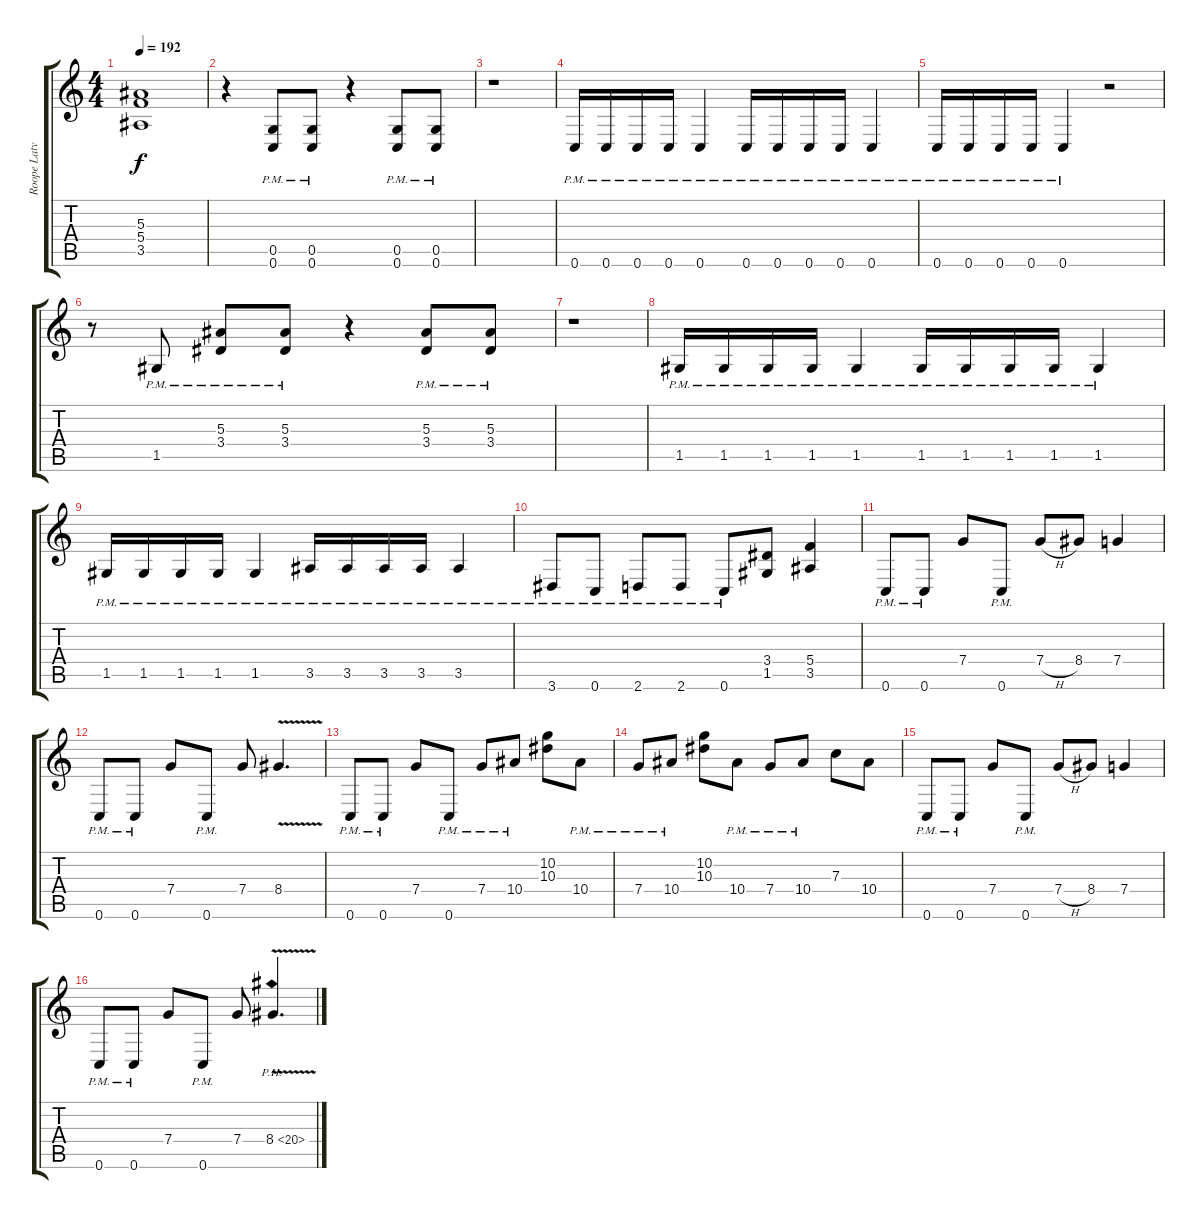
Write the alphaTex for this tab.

\track ("Roope Latvala" "Roope Latv") {instrument overdrivenguitar}
\staff {score tabs}
\tuning (D4 A3 F3 C3 G2 C2) {hide}
\ts (4 4)
\tempo 192
\clef g2
\ks c
(5.3 5.4 3.5).1{dy f} |
r.4 (0.5{pm} 0.6{pm}).8 (0.5{pm} 0.6{pm}).8 r.4 (0.5{pm} 0.6{pm}).8 (0.5{pm} 0.6{pm}).8 |
r.1 |
0.6{pm}.16 0.6{pm}.16 0.6{pm}.16 0.6{pm}.16 0.6{pm}.4 0.6{pm}.16 0.6{pm}.16 0.6{pm}.16 0.6{pm}.16 0.6{pm}.4 |
0.6{pm}.16 0.6{pm}.16 0.6{pm}.16 0.6{pm}.16 0.6{pm}.4 r.2 |
r.8 1.5{pm}.8 (5.3{pm} 3.4{pm}).8 (5.3{pm} 3.4{pm}).8 r.4 (5.3{pm} 3.4{pm}).8 (5.3{pm} 3.4{pm}).8 |
r.1 |
1.5{pm}.16 1.5{pm}.16 1.5{pm}.16 1.5{pm}.16 1.5{pm}.4 1.5{pm}.16 1.5{pm}.16 1.5{pm}.16 1.5{pm}.16 1.5{pm}.4 |
1.5{pm}.16 1.5{pm}.16 1.5{pm}.16 1.5{pm}.16 1.5{pm}.4 3.5{pm}.16 3.5{pm}.16 3.5{pm}.16 3.5{pm}.16 3.5{pm}.4 |
3.6{pm}.8 0.6{pm}.8 2.6{pm}.8 2.6{pm}.8 0.6{pm}.8 (3.4 1.5).8 (5.4 3.5).4 |
0.6{pm}.8 0.6{pm}.8 7.4.8 0.6{pm}.8 7.4{h}.8 8.4.8 7.4.4 |
0.6{pm}.8 0.6{pm}.8 7.4.8 0.6{pm}.8 7.4.8 8.4{v}.4{d} |
0.6{pm}.8 0.6{pm}.8 7.4.8 0.6{pm}.8 7.4{pm}.8 10.4{pm}.8 (10.2 10.3).8 10.4{pm}.8 |
7.4{pm}.8 10.4{pm}.8 (10.2 10.3).8 10.4{pm}.8 7.4{pm}.8 10.4{pm}.8 7.3.8 10.4.8 |
0.6{pm}.8 0.6{pm}.8 7.4.8 0.6{pm}.8 7.4{h}.8 8.4.8 7.4.4 |
0.6{pm}.8 0.6{pm}.8 7.4.8 0.6{pm}.8 7.4.8 8.4{ph 12 v}.4{d}
